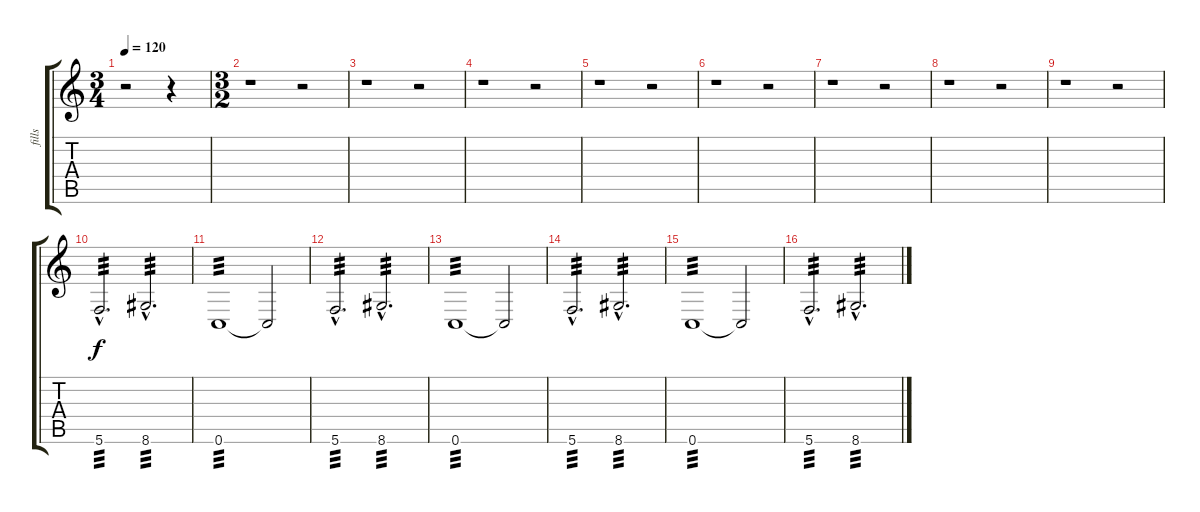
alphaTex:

\track ("fills" "fills") {instrument distortionguitar}
\staff {score tabs}
\tuning (C4 G3 Eb3 Bb2 F2 C2) {hide}
\ts (3 4)
\tempo 120
\clef g2
\ks c
r.2{dy f} r.4 |
\ts (3 2)
r.1 r.2 |
r.1 r.2 |
r.1 r.2 |
r.1 r.2 |
r.1 r.2 |
r.1 r.2 |
r.1 r.2 |
r.1 r.2 |
5.6{hac}.2{d tp 3 balance 8} 8.6{hac}.2{d tp 3} |
0.6.1{tp 3} 0.6{t}.2 |
5.6{hac}.2{d tp 3} 8.6{hac}.2{d tp 3} |
0.6.1{tp 3} 0.6{t}.2 |
5.6{hac}.2{d tp 3} 8.6{hac}.2{d tp 3} |
0.6.1{tp 3} 0.6{t}.2 |
5.6{hac}.2{d tp 3} 8.6{hac}.2{d tp 3}
